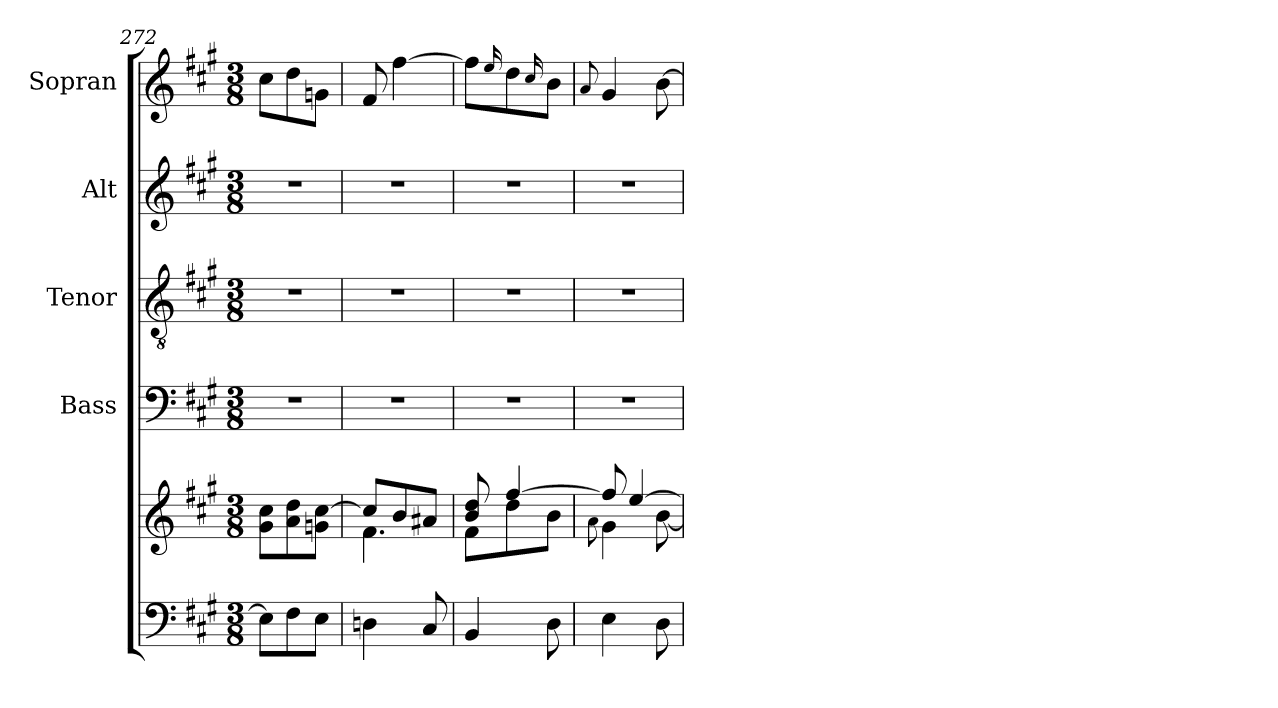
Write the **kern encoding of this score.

**kern	**kern	**kern	**kern	**kern	**kern
*part5	*part5	*part4	*part3	*part2	*part1
*staff6	*staff5	*staff4	*staff3	*staff2	*staff1
*	*	*I"Bass	*I"Tenor	*I"Alt	*I"Sopran
*	*	*I'B.	*I'T.	*I'A.	*I'S.
*clefF4	*clefG2	*clefF4	*clefGv2	*clefG2	*clefG2
*k[f#c#g#]	*k[f#c#g#]	*k[f#c#g#]	*k[f#c#g#]	*k[f#c#g#]	*k[f#c#g#]
*A:	*A:	*A:	*A:	*A:	*A:
*M3/8	*M3/8	*M3/8	*M3/8	*M3/8	*M3/8
=272	=272	=272	=272	=272	=272
8E\L]	8g#\ 8cc#\L	4.r	4.r	4.r	8cc#\L
8F#\	8a\ 8dd\	.	.	.	8dd\
8E\J	8gn\ [8cc#\J	.	.	.	8gn\J
=273	=273	=273	=273	=273	=273
*	*^	*	*	*	*
4Dn\	8cc#/L]	4.f#\	4.r	4.r	4.r	8f#/
.	8b/	.	.	.	.	[4ff#\
8C#/	8a#X/J	.	.	.	.	.
=274	=274	=274	=274	=274	=274	=274
4BB/	8b/ 8dd/	8f#\L	4.r	4.r	4.r	8ff#\L]
.	.	.	.	.	.	16qqee/
.	[>4ff#/	8dd\	.	.	.	8dd\
.	.	.	.	.	.	16qqcc#/
8D\	.	8b\J	.	.	.	8b\J
=275	=275	=275	=275	=275	=275	=275
.	.	8qqa\	.	.	.	8qqa/
4E\	8ff#/]	4g#\	4.r	4.r	4.r	4g#/
.	[>4ee/	.	.	.	.	.
8D\	.	[<8b\	.	.	.	[8b\
*	*v	*v	*	*	*	*
=	=	=	=	=	=
*-	*-	*-	*-	*-	*-
